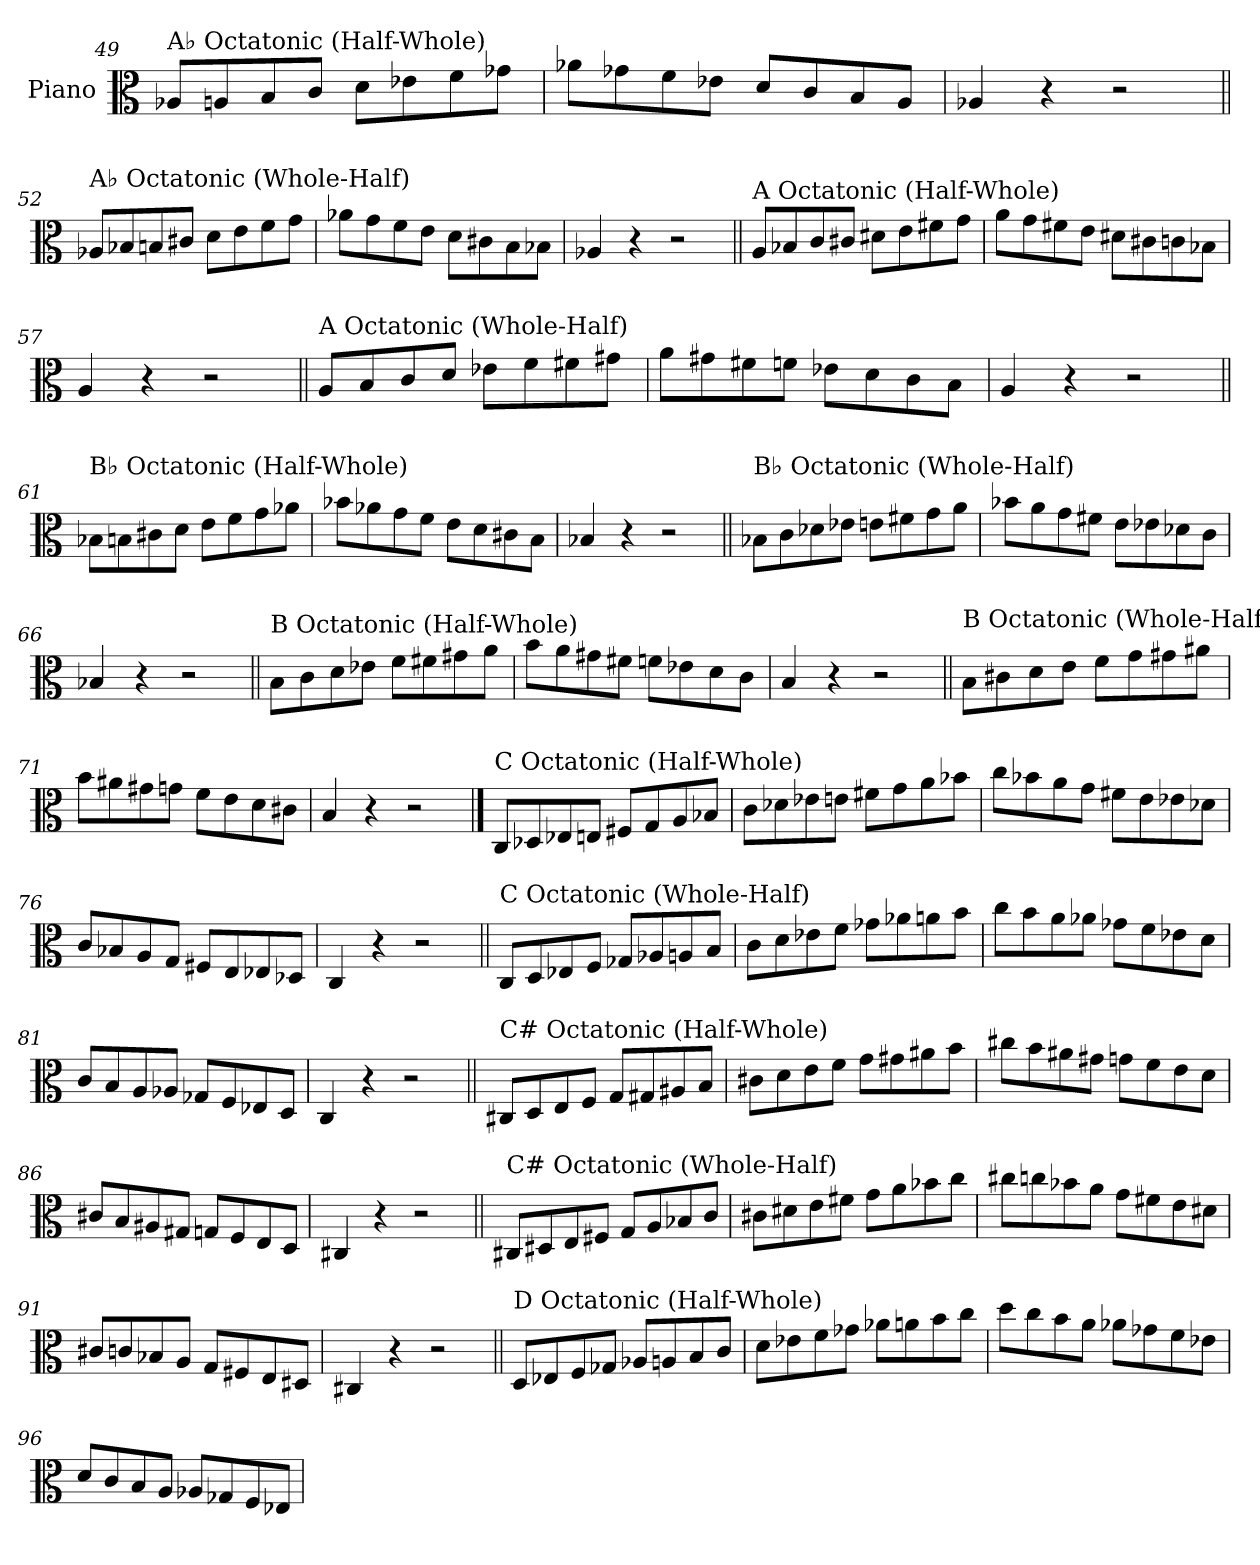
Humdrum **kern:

**kern
*part1
*staff1
*I"Piano
*I'Pno.
!!LO:LB:g=z
*clefC3
*k[]
=49
!LO:TX:a:t=A♭ Octatonic (Half-Whole)
8A-X/L
8An/
8B/
8c/J
8d\L
8e-X\
8f\
8g-X\J
=50
8a-X\L
8g-X\
8f\
8e-X\J
8d/L
8c/
8B/
8A/J
=51
4A-X/
4r
2r
=52||
!LO:TX:a:t=A♭ Octatonic (Whole-Half)
8A-X/L
8B-X/
8Bn/
8c#X/J
8d\L
8e\
8f\
8g\J
=53
8a-X\L
8g\
8f\
8e\J
8d\L
8c#X\
8B\
8B-X\J
=54
4A-X/
4r
2r
!!LO:LB:g=z
=55||
!LO:TX:a:t=A Octatonic (Half-Whole)
8A/L
8B-X/
8c/
8c#X/J
8d#X\L
8e\
8f#X\
8g\J
=56
8a\L
8g\
8f#X\
8e\J
8d#X\L
8c#X\
8cn\
8B-X\J
=57
4A/
4r
2r
=58||
!LO:TX:a:t=A Octatonic (Whole-Half)
8A/L
8B/
8c/
8d/J
8e-X\L
8f\
8f#X\
8g#X\J
=59
8a\L
8g#X\
8f#X\
8fn\J
8e-X\L
8d\
8c\
8B\J
=60
4A/
4r
2r
!!LO:LB:g=z
=61||
!LO:TX:a:t=B♭ Octatonic (Half-Whole)
8B-X\L
8Bn\
8c#X\
8d\J
8e\L
8f\
8g\
8a-X\J
=62
8b-X\L
8a-X\
8g\
8f\J
8e\L
8d\
8c#X\
8B\J
=63
4B-X/
4r
2r
=64||
!LO:TX:a:t=B♭ Octatonic (Whole-Half)
8B-X\L
8c\
8d-X\
8e-X\J
8en\L
8f#X\
8g\
8a\J
=65
8b-X\L
8a\
8g\
8f#X\J
8e\L
8e-X\
8d-X\
8c\J
=66
4B-X/
4r
2r
!!LO:LB:g=z
=67||
!LO:TX:a:t=B Octatonic (Half-Whole)
8B\L
8c\
8d\
8e-X\J
8f\L
8f#X\
8g#X\
8a\J
=68
8b\L
8a\
8g#X\
8f#X\J
8fn\L
8e-X\
8d\
8c\J
=69
4B/
4r
2r
=70||
!LO:TX:a:t=B Octatonic (Whole-Half)
8B\L
8c#X\
8d\
8e\J
8f\L
8g\
8g#X\
8a#X\J
=71
8b\L
8a#X\
8g#X\
8gn\J
8f\L
8e\
8d\
8c#X\J
=72
4B/
4r
2r
!!LO:PB:g=z
==73
!LO:TX:a:t=C Octatonic (Half-Whole)
8C/L
8D-X/
8E-X/
8En/J
8F#X/L
8G/
8A/
8B-X/J
=74
8c\L
8d-X\
8e-X\
8en\J
8f#X\L
8g\
8a\
8b-X\J
=75
8cc\L
8b-X\
8a\
8g\J
8f#X\L
8e\
8e-X\
8d-X\J
=76
8c/L
8B-X/
8A/
8G/J
8F#X/L
8E/
8E-X/
8D-X/J
=77
4C/
4r
2r
!!LO:LB:g=z
=78||
!LO:TX:a:t=C Octatonic (Whole-Half)
8C/L
8D/
8E-X/
8F/J
8G-X/L
8A-X/
8An/
8B/J
=79
8c\L
8d\
8e-X\
8f\J
8g-X\L
8a-X\
8an\
8b\J
=80
8cc\L
8b\
8a\
8a-X\J
8g-X\L
8f\
8e-X\
8d\J
=81
8c/L
8B/
8A/
8A-X/J
8G-X/L
8F/
8E-X/
8D/J
=82
4C/
4r
2r
!!LO:LB:g=z
=83||
!LO:TX:a:t=C# Octatonic (Half-Whole)
8C#X/L
8D/
8E/
8F/J
8G/L
8G#X/
8A#X/
8B/J
=84
8c#X\L
8d\
8e\
8f\J
8g\L
8g#X\
8a#X\
8b\J
=85
8cc#X\L
8b\
8a#X\
8g#X\J
8gn\L
8f\
8e\
8d\J
=86
8c#X/L
8B/
8A#X/
8G#X/J
8Gn/L
8F/
8E/
8D/J
=87
4C#X/
4r
2r
!!LO:LB:g=z
=88||
!LO:TX:a:t=C# Octatonic (Whole-Half)
8C#X/L
8D#X/
8E/
8F#X/J
8G/L
8A/
8B-X/
8c/J
=89
8c#X\L
8d#X\
8e\
8f#X\J
8g\L
8a\
8b-X\
8cc\J
=90
8cc#X\L
8ccn\
8b-X\
8a\J
8g\L
8f#X\
8e\
8d#X\J
=91
8c#X/L
8cn/
8B-X/
8A/J
8G/L
8F#X/
8E/
8D#X/J
=92
4C#X/
4r
2r
!!LO:LB:g=z
=93||
!LO:TX:a:t=D Octatonic (Half-Whole)
8D/L
8E-X/
8F/
8G-X/J
8A-X/L
8An/
8B/
8c/J
=94
8d\L
8e-X\
8f\
8g-X\J
8a-X\L
8an\
8b\
8cc\J
=95
8dd\L
8cc\
8b\
8a\J
8a-X\L
8g-X\
8f\
8e-X\J
=96
8d/L
8c/
8B/
8A/J
8A-X/L
8G-X/
8F/
8E-X/J
=
*-
